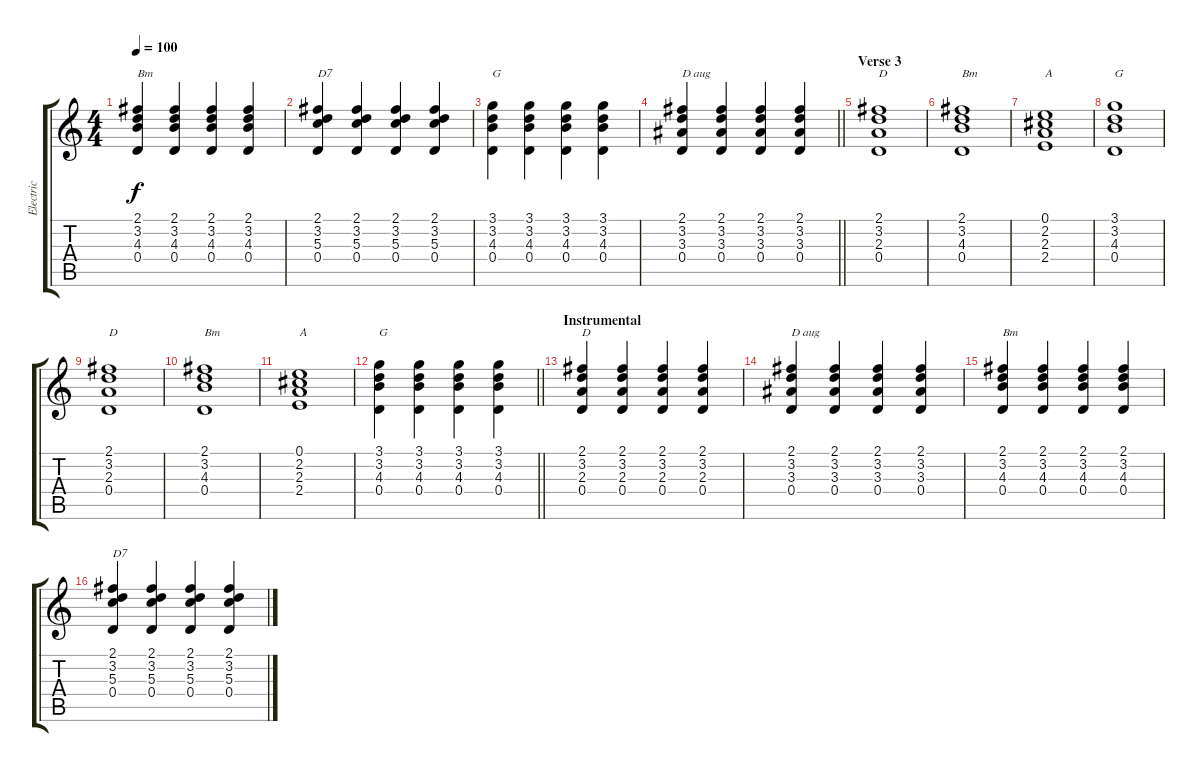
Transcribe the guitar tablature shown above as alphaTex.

\track ("Electric" "Electric") {instrument overdrivenguitar}
\staff {score tabs}
\tuning (E4 B3 G3 D3 A2 E2) {hide}
\ts (4 4)
\tempo 100
\clef g2
\ks c
(2.1 3.2 4.3 0.4).4{txt "Bm" dy f} (2.1 3.2 4.3 0.4).4 (2.1 3.2 4.3 0.4).4 (2.1 3.2 4.3 0.4).4 |
(2.1 3.2 5.3 0.4).4{txt "D7"} (2.1 3.2 5.3 0.4).4 (2.1 3.2 5.3 0.4).4 (2.1 3.2 5.3 0.4).4 |
(3.1 3.2 4.3 0.4).4{txt "G"} (3.1 3.2 4.3 0.4).4 (3.1 3.2 4.3 0.4).4 (3.1 3.2 4.3 0.4).4 |
\barLineRight lightlight
(2.1 3.2 3.3 0.4).4{txt "D aug"} (2.1 3.2 3.3 0.4).4 (2.1 3.2 3.3 0.4).4 (2.1 3.2 3.3 0.4).4 |
\section ("" "Verse 3")
(2.1 3.2 2.3 0.4).1{txt "D"} |
(2.1 3.2 4.3 0.4).1{txt "Bm"} |
(0.1 2.2 2.3 2.4).1{txt "A"} |
(3.1 3.2 4.3 0.4).1{txt "G"} |
(2.1 3.2 2.3 0.4).1{txt "D"} |
(2.1 3.2 4.3 0.4).1{txt "Bm"} |
(0.1 2.2 2.3 2.4).1{txt "A"} |
\barLineRight lightlight
(3.1 3.2 4.3 0.4).4{txt "G"} (3.1 3.2 4.3 0.4).4 (3.1 3.2 4.3 0.4).4 (3.1 3.2 4.3 0.4).4 |
\section ("" "Instrumental")
(2.1 3.2 2.3 0.4).4{txt "D"} (2.1 3.2 2.3 0.4).4 (2.1 3.2 2.3 0.4).4 (2.1 3.2 2.3 0.4).4 |
(2.1 3.2 3.3 0.4).4{txt "D aug"} (2.1 3.2 3.3 0.4).4 (2.1 3.2 3.3 0.4).4 (2.1 3.2 3.3 0.4).4 |
(2.1 3.2 4.3 0.4).4{txt "Bm"} (2.1 3.2 4.3 0.4).4 (2.1 3.2 4.3 0.4).4 (2.1 3.2 4.3 0.4).4 |
(2.1 3.2 5.3 0.4).4{txt "D7"} (2.1 3.2 5.3 0.4).4 (2.1 3.2 5.3 0.4).4 (2.1 3.2 5.3 0.4).4
